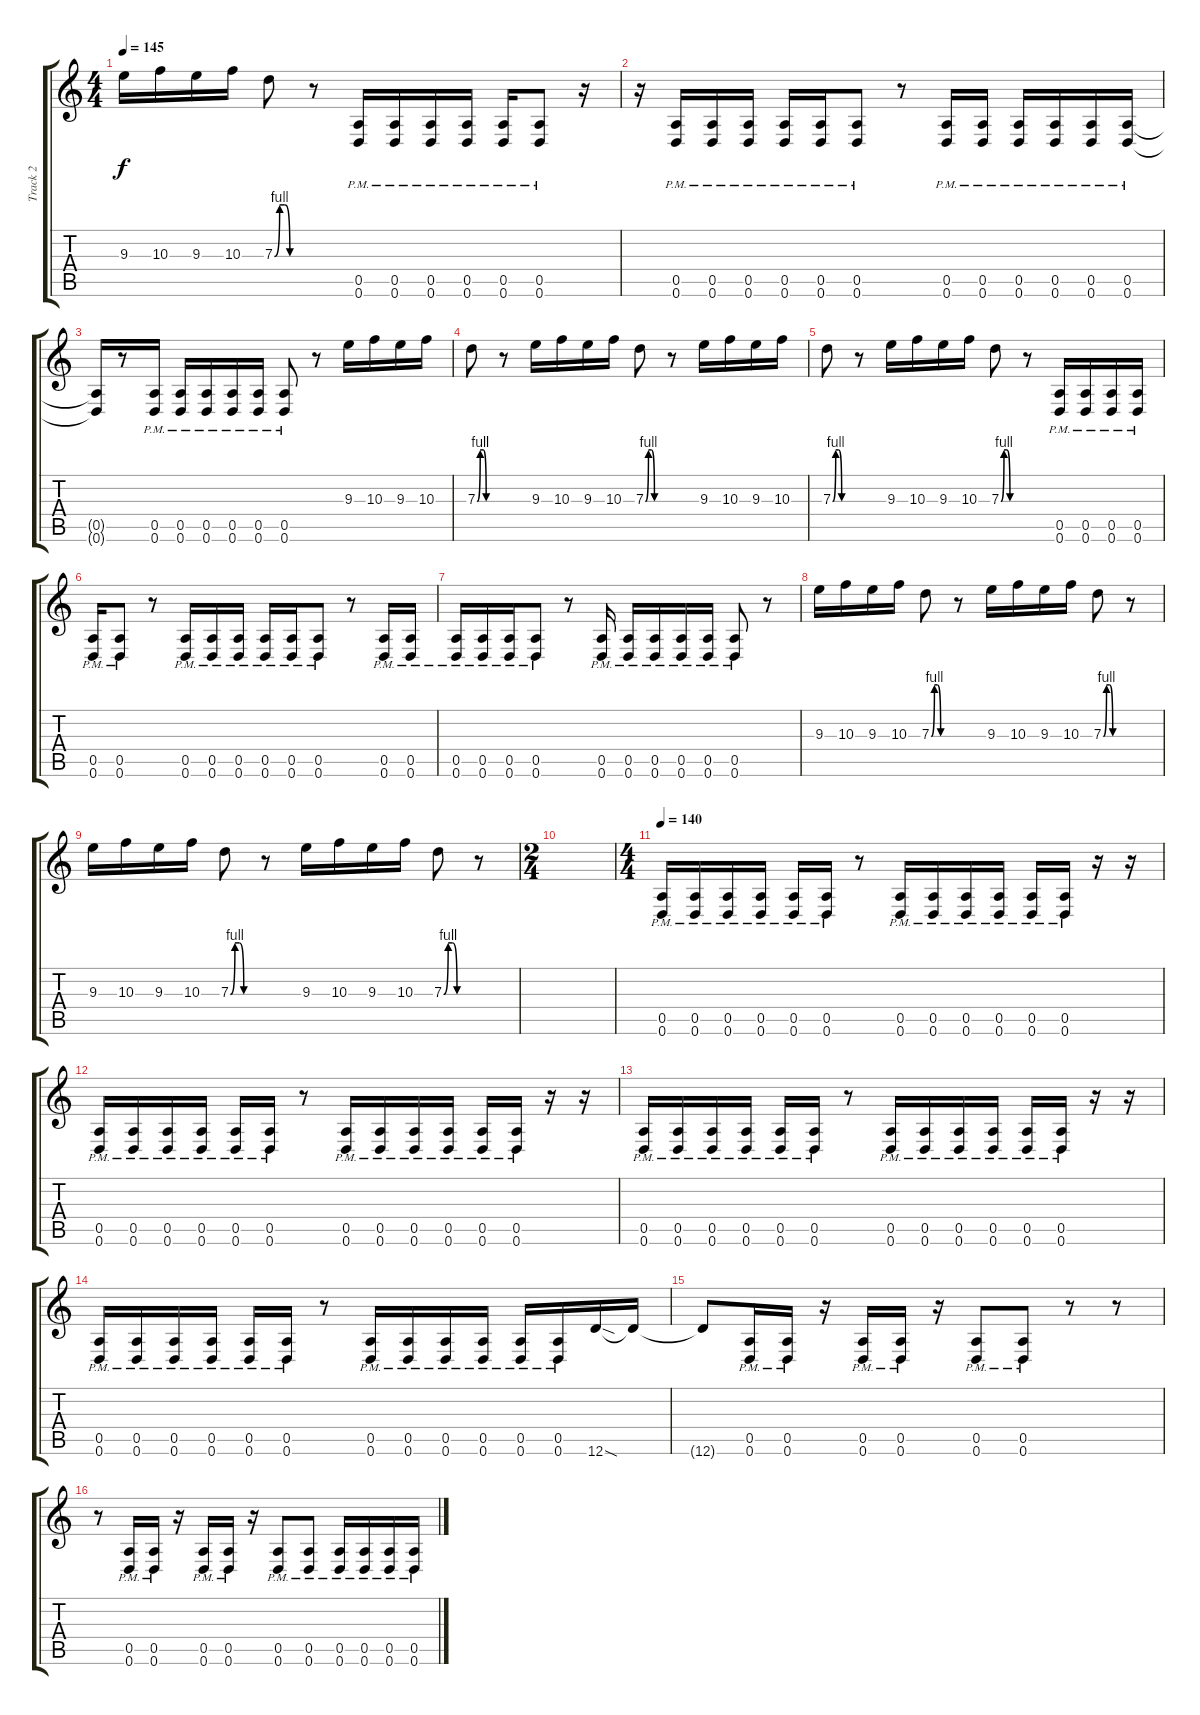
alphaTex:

\track ("Track 2" "Track 2") {instrument distortionguitar}
\staff {score tabs}
\tuning (E4 B3 G3 D3 A2 D2) {hide}
\ts (4 4)
\tempo 145
\clef g2
\ks c
9.3.16{dy f} 10.3.16 9.3.16 10.3.16 7.3{be (custom 0 0 10 4 20 4 30 0 60 0)}.8 r.8 (0.5{pm} 0.6{pm}).16 (0.5{pm} 0.6{pm}).16 (0.5{pm} 0.6{pm}).16 (0.5{pm} 0.6{pm}).16 (0.5{pm} 0.6{pm}).16 (0.5{pm} 0.6{pm}).8 r.16 |
r.16 (0.5{pm} 0.6{pm}).16 (0.5{pm} 0.6{pm}).16 (0.5{pm} 0.6{pm}).16 (0.5{pm} 0.6{pm}).16 (0.5{pm} 0.6{pm}).16 (0.5{pm} 0.6{pm}).8 r.8 (0.5{pm} 0.6{pm}).16 (0.5{pm} 0.6{pm}).16 (0.5{pm} 0.6{pm}).16 (0.5{pm} 0.6{pm}).16 (0.5{pm} 0.6{pm}).16 (0.5{pm} 0.6{pm}).16 |
(0.5{t} 0.6{t}).16 r.8 (0.5{pm} 0.6{pm}).16 (0.5{pm} 0.6{pm}).16 (0.5{pm} 0.6{pm}).16 (0.5{pm} 0.6{pm}).16 (0.5{pm} 0.6{pm}).16 (0.5{pm} 0.6{pm}).8 r.8 9.3.16 10.3.16 9.3.16 10.3.16 |
7.3{be (custom 0 0 10 4 20 4 30 0 60 0)}.8 r.8 9.3.16 10.3.16 9.3.16 10.3.16 7.3{be (custom 0 0 10 4 20 4 30 0 60 0)}.8 r.8 9.3.16 10.3.16 9.3.16 10.3.16 |
7.3{be (custom 0 0 10 4 20 4 30 0 60 0)}.8 r.8 9.3.16 10.3.16 9.3.16 10.3.16 7.3{be (custom 0 0 10 4 20 4 30 0 60 0)}.8 r.8 (0.5{pm} 0.6{pm}).16 (0.5{pm} 0.6{pm}).16 (0.5{pm} 0.6{pm}).16 (0.5{pm} 0.6{pm}).16 |
(0.5{pm} 0.6{pm}).16 (0.5{pm} 0.6{pm}).8 r.8 (0.5{pm} 0.6{pm}).16 (0.5{pm} 0.6{pm}).16 (0.5{pm} 0.6{pm}).16 (0.5{pm} 0.6{pm}).16 (0.5{pm} 0.6{pm}).16 (0.5{pm} 0.6{pm}).8 r.8 (0.5{pm} 0.6{pm}).16 (0.5{pm} 0.6{pm}).16 |
(0.5{pm} 0.6{pm}).16 (0.5{pm} 0.6{pm}).16 (0.5{pm} 0.6{pm}).16 (0.5{pm} 0.6{pm}).8 r.8 (0.5{pm} 0.6{pm}).16 (0.5{pm} 0.6{pm}).16 (0.5{pm} 0.6{pm}).16 (0.5{pm} 0.6{pm}).16 (0.5{pm} 0.6{pm}).16 (0.5{pm} 0.6{pm}).8 r.8 |
9.3.16 10.3.16 9.3.16 10.3.16 7.3{be (custom 0 0 10 4 20 4 30 0 60 0)}.8 r.8 9.3.16 10.3.16 9.3.16 10.3.16 7.3{be (custom 0 0 10 4 20 4 30 0 60 0)}.8 r.8 |
9.3.16 10.3.16 9.3.16 10.3.16 7.3{be (custom 0 0 10 4 20 4 30 0 60 0)}.8 r.8 9.3.16 10.3.16 9.3.16 10.3.16 7.3{be (custom 0 0 10 4 20 4 30 0 60 0)}.8 r.8 |
\ts (2 4)
|
\ts (4 4)
\tempo 140
(0.5{pm} 0.6{pm}).16 (0.5{pm} 0.6{pm}).16 (0.5{pm} 0.6{pm}).16 (0.5{pm} 0.6{pm}).16 (0.5{pm} 0.6{pm}).16 (0.5{pm} 0.6{pm}).16 r.8 (0.5{pm} 0.6{pm}).16 (0.5{pm} 0.6{pm}).16 (0.5{pm} 0.6{pm}).16 (0.5{pm} 0.6{pm}).16 (0.5{pm} 0.6{pm}).16 (0.5{pm} 0.6{pm}).16 r.16 r.16 |
(0.5{pm} 0.6{pm}).16 (0.5{pm} 0.6{pm}).16 (0.5{pm} 0.6{pm}).16 (0.5{pm} 0.6{pm}).16 (0.5{pm} 0.6{pm}).16 (0.5{pm} 0.6{pm}).16 r.8 (0.5{pm} 0.6{pm}).16 (0.5{pm} 0.6{pm}).16 (0.5{pm} 0.6{pm}).16 (0.5{pm} 0.6{pm}).16 (0.5{pm} 0.6{pm}).16 (0.5{pm} 0.6{pm}).16 r.16 r.16 |
(0.5{pm} 0.6{pm}).16 (0.5{pm} 0.6{pm}).16 (0.5{pm} 0.6{pm}).16 (0.5{pm} 0.6{pm}).16 (0.5{pm} 0.6{pm}).16 (0.5{pm} 0.6{pm}).16 r.8 (0.5{pm} 0.6{pm}).16 (0.5{pm} 0.6{pm}).16 (0.5{pm} 0.6{pm}).16 (0.5{pm} 0.6{pm}).16 (0.5{pm} 0.6{pm}).16 (0.5{pm} 0.6{pm}).16 r.16 r.16 |
(0.5{pm} 0.6{pm}).16 (0.5{pm} 0.6{pm}).16 (0.5{pm} 0.6{pm}).16 (0.5{pm} 0.6{pm}).16 (0.5{pm} 0.6{pm}).16 (0.5{pm} 0.6{pm}).16 r.8 (0.5{pm} 0.6{pm}).16 (0.5{pm} 0.6{pm}).16 (0.5{pm} 0.6{pm}).16 (0.5{pm} 0.6{pm}).16 (0.5{pm} 0.6{pm}).16 (0.5{pm} 0.6{pm}).16 12.6{sod}.16 12.6{t}.16 |
12.6{t}.8 (0.5{pm} 0.6{pm}).16 (0.5{pm} 0.6{pm}).16 r.16 (0.5{pm} 0.6{pm}).16 (0.5{pm} 0.6{pm}).16 r.16 (0.5{pm} 0.6{pm}).8 (0.5{pm} 0.6{pm}).8 r.8 r.8 |
r.8 (0.5{pm} 0.6{pm}).16 (0.5{pm} 0.6{pm}).16 r.16 (0.5{pm} 0.6{pm}).16 (0.5{pm} 0.6{pm}).16 r.16 (0.5{pm} 0.6{pm}).8 (0.5{pm} 0.6{pm}).8 (0.5{pm} 0.6{pm}).16 (0.5{pm} 0.6{pm}).16 (0.5{pm} 0.6{pm}).16 (0.5{pm} 0.6{pm}).16
